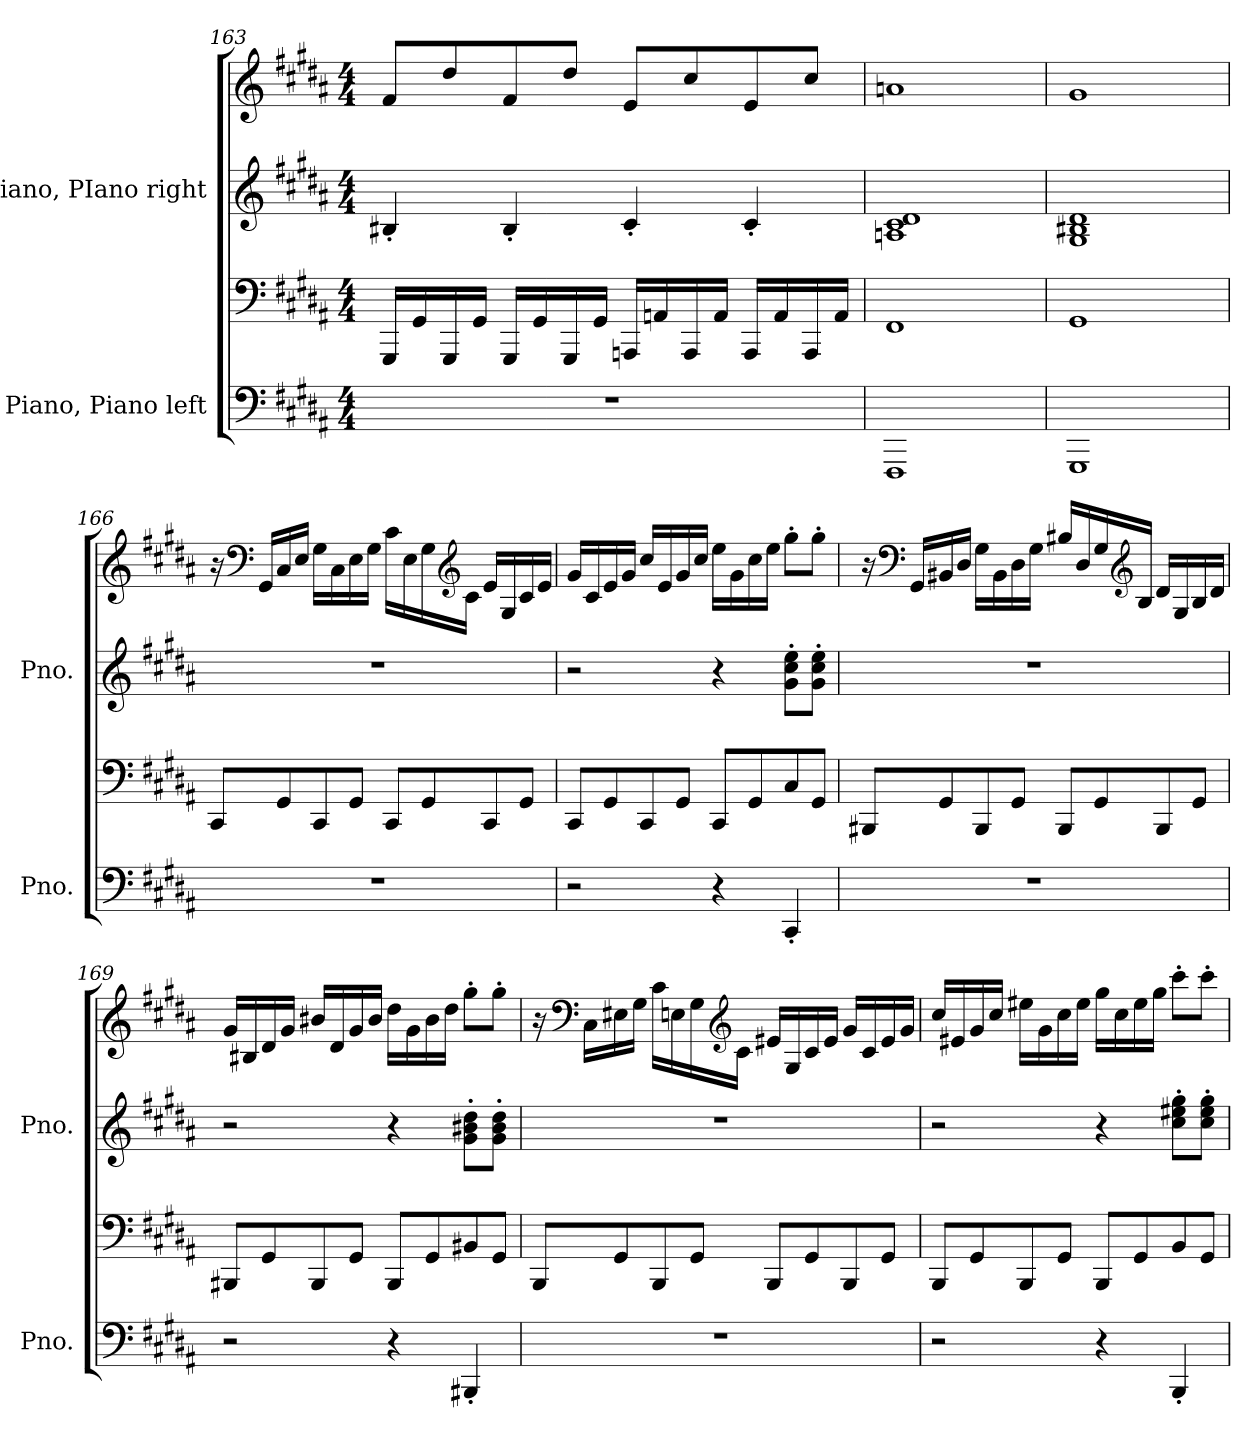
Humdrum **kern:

**kern	**kern	**kern	**kern
*part2	*part2	*part1	*part1
*staff4	*staff3	*staff2	*staff1
*I"Piano, Piano left	*	*I"Piano, PIano right	*
*I'Pno.	*	*I'Pno.	*
*clefF4	*clefF4	*clefG2	*clefG2
*k[f#c#g#d#a#]	*k[f#c#g#d#a#]	*k[f#c#g#d#a#]	*k[f#c#g#d#a#]
*M4/4	*M4/4	*M4/4	*M4/4
=163	=163	=163	=163
1r	16GGG#/LL	4B#X'/	8f#/L
.	16GG#/	.	.
.	16GGG#/	.	8dd#/
.	16GG#/JJ	.	.
.	16GGG#/LL	4B#'/	8f#/
.	16GG#/	.	.
.	16GGG#/	.	8dd#/J
.	16GG#/JJ	.	.
.	16AAAn/LL	4c#'/	8e/L
.	16AAn/	.	.
.	16AAA/	.	8cc#/
.	16AA/JJ	.	.
.	16AAA/LL	4c#'/	8e/
.	16AA/	.	.
.	16AAA/	.	8cc#/J
.	16AA/JJ	.	.
=164	=164	=164	=164
1FFF#	1FF#	1An 1c# 1d#	1an
=165	=165	=165	=165
1GGG#	1GG#	1G# 1B#X 1d#	1g#
!!LO:PB:g=z
=166	=166	=166	=166
1r	8CC#/L	1r	16r
*	*	*	*clefF4
.	.	.	16GG#/LL
.	8GG#/	.	16C#/
.	.	.	16E/JJ
.	8CC#/	.	16G#\LL
.	.	.	16C#\
.	8GG#/J	.	16E\
.	.	.	16G#\JJ
.	8CC#/L	.	16c#\LL
.	.	.	16E\
.	8GG#/	.	16G#\
*	*	*	*clefG2
.	.	.	16c#\JJ
.	8CC#/	.	16e/LL
.	.	.	16G#/
.	8GG#/J	.	16c#/
.	.	.	16e/JJ
=167	=167	=167	=167
2r	8CC#/L	2r	16g#/LL
.	.	.	16c#/
.	8GG#/	.	16e/
.	.	.	16g#/JJ
.	8CC#/	.	16cc#/LL
.	.	.	16e/
.	8GG#/J	.	16g#/
.	.	.	16cc#/JJ
4r	8CC#/L	4r	16ee\LL
.	.	.	16g#\
.	8GG#/	.	16cc#\
.	.	.	16ee\JJ
4CC#'/	8C#/	8g#\' 8cc#\' 8ee\'L	8gg#'\L
.	8GG#/J	8g#\' 8cc#\' 8ee\'J	8gg#'\J
!!LO:LB:g=z
=168	=168	=168	=168
1r	8BBB#X/L	1r	16r
*	*	*	*clefF4
.	.	.	16GG#/LL
.	8GG#/	.	16BB#X/
.	.	.	16D#/JJ
.	8BBB#/	.	16G#\LL
.	.	.	16BB#\
.	8GG#/J	.	16D#\
.	.	.	16G#\JJ
.	8BBB#/L	.	16B#X/LL
.	.	.	16D#/
.	8GG#/	.	16G#/
*	*	*	*clefG2
.	.	.	16B#/JJ
.	8BBB#/	.	16d#/LL
.	.	.	16G#/
.	8GG#/J	.	16B#/
.	.	.	16d#/JJ
=169	=169	=169	=169
2r	8BBB#X/L	2r	16g#/LL
.	.	.	16B#X/
.	8GG#/	.	16d#/
.	.	.	16g#/JJ
.	8BBB#/	.	16b#X/LL
.	.	.	16d#/
.	8GG#/J	.	16g#/
.	.	.	16b#/JJ
4r	8BBB#/L	4r	16dd#\LL
.	.	.	16g#\
.	8GG#/	.	16b#\
.	.	.	16dd#\JJ
4BBB#X'/	8BB#X/	8g#\' 8b#X\' 8dd#\'L	8gg#'\L
.	8GG#/J	8g#\' 8b#\' 8dd#\'J	8gg#'\J
!!LO:LB:g=z
=170	=170	=170	=170
1r	8BBB/L	1r	16r
*	*	*	*clefF4
.	.	.	16C#\LL
.	8GG#/	.	16E#X\
.	.	.	16G#\JJ
.	8BBB/	.	16c#\LL
.	.	.	16En\
.	8GG#/J	.	16G#\
*	*	*	*clefG2
.	.	.	16c#\JJ
.	8BBB/L	.	16e#X/LL
.	.	.	16G#/
.	8GG#/	.	16c#/
.	.	.	16e#/JJ
.	8BBB/	.	16g#/LL
.	.	.	16c#/
.	8GG#/J	.	16e#/
.	.	.	16g#/JJ
=171	=171	=171	=171
2r	8BBB/L	2r	16cc#/LL
.	.	.	16e#X/
.	8GG#/	.	16g#/
.	.	.	16cc#/JJ
.	8BBB/	.	16ee#X\LL
.	.	.	16g#\
.	8GG#/J	.	16cc#\
.	.	.	16ee#\JJ
4r	8BBB/L	4r	16gg#\LL
.	.	.	16cc#\
.	8GG#/	.	16ee#\
.	.	.	16gg#\JJ
4BBB'/	8BB/	8cc#\' 8ee#X\' 8gg#\'L	8ccc#'\L
.	8GG#/J	8cc#\' 8ee#\' 8gg#\'J	8ccc#'\J
=	=	=	=
*-	*-	*-	*-
